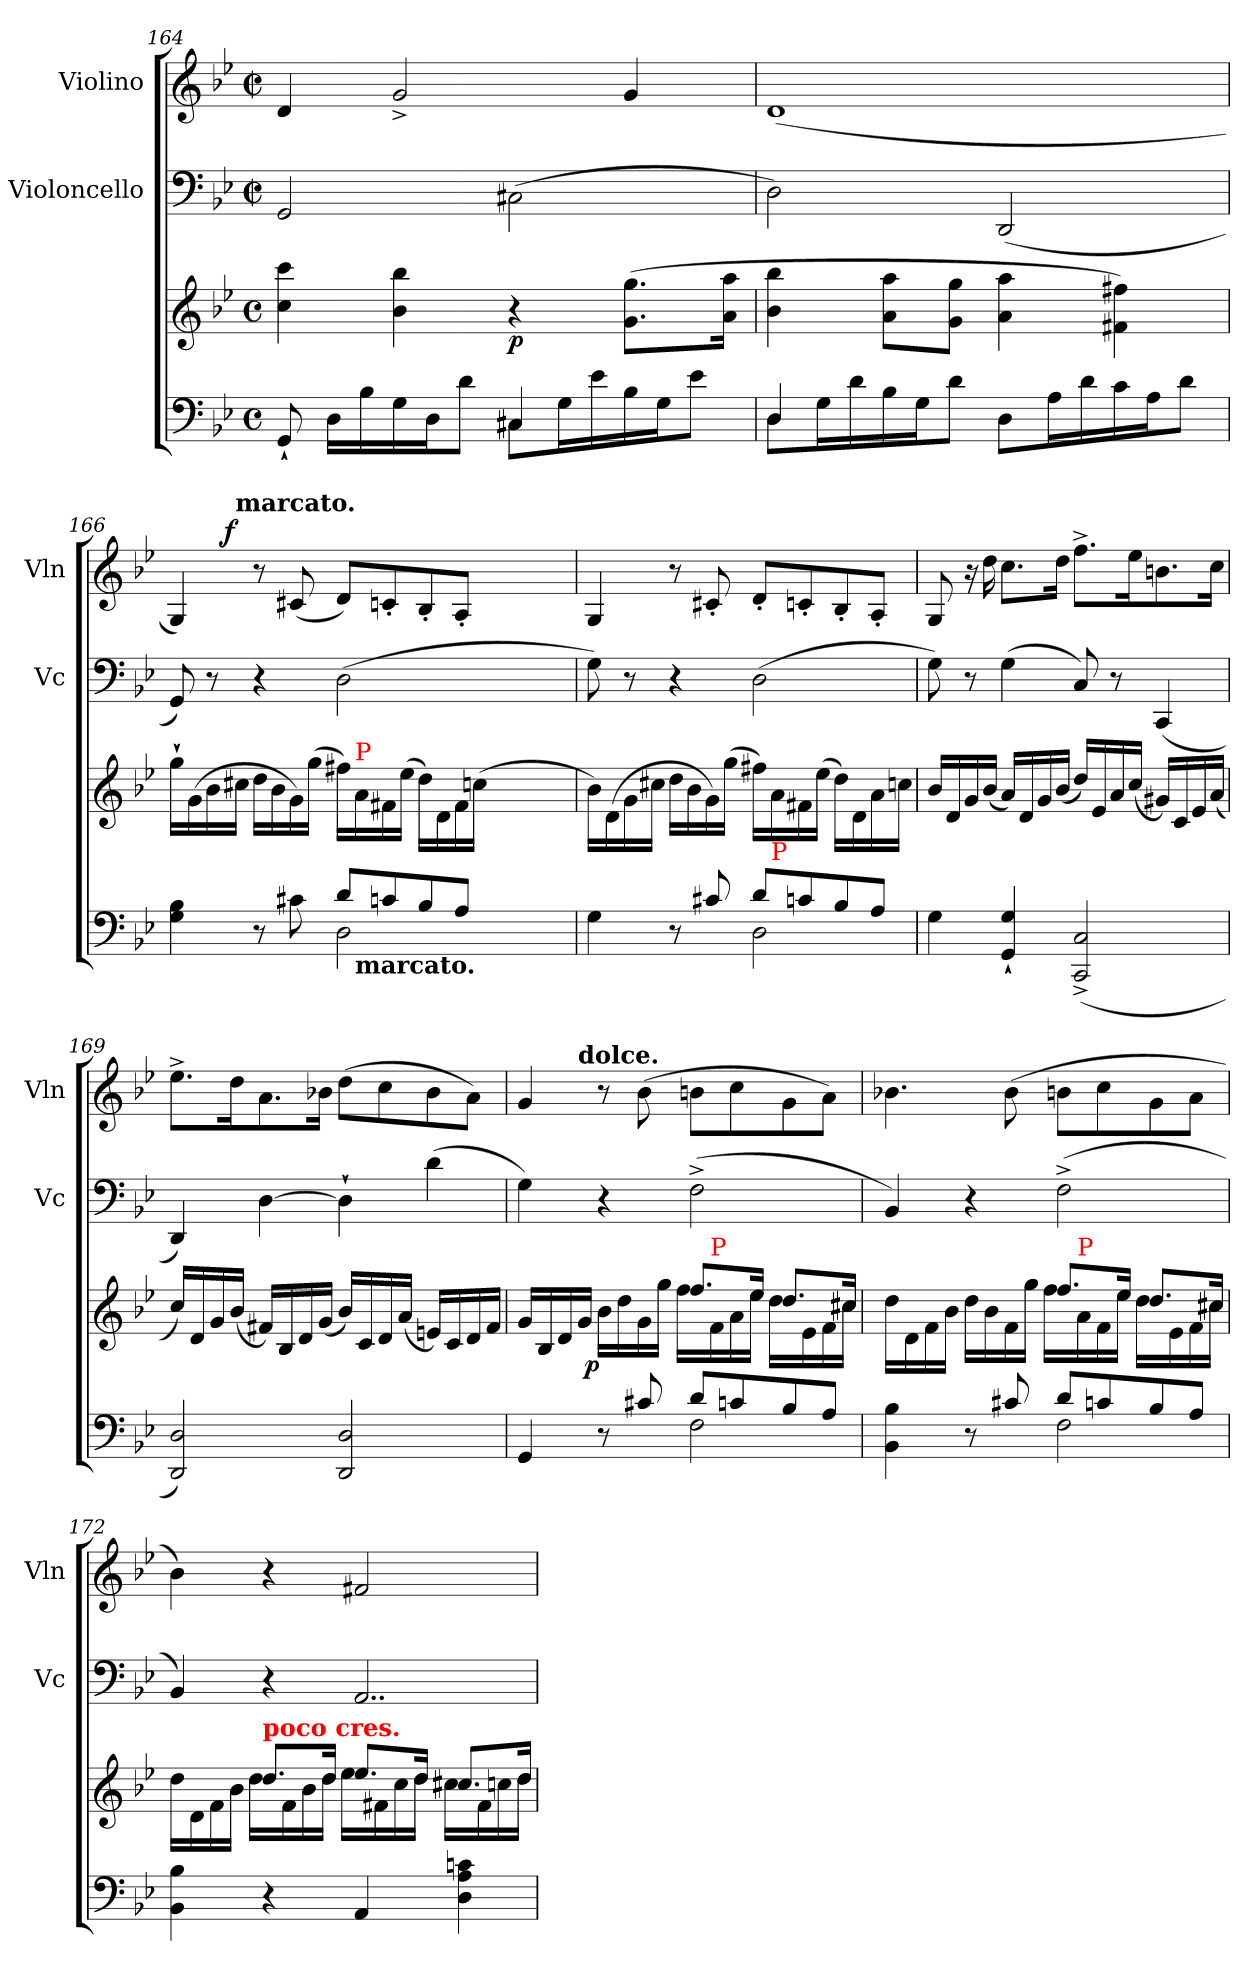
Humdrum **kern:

**kern	**kern	**dynam	**kern	**kern	**dynam
*part3	*part3	*part3	*part2	*part1	*part1
*staff4	*staff3	*staff3/4	*staff2	*staff1	*staff1
*	*	*	*I"Violoncello	*I"Violino	*
*	*	*	*I'Vc	*I'Vln	*
*clefF4	*clefG2	*	*clefF4	*clefG2	*
*k[b-e-]	*k[b-e-]	*	*k[b-e-]	*k[b-e-]	*
*g:	*g:	*	*g:	*g:	*
*M4/4	*M4/4	*	*M2/2	*M2/2	*
*met(c)	*met(c)	*	*met(c|)	*met(c|)	*
=164	=164	=164	=164	=164	=164
*^	*	*	*	*	*
8GG`	8ryy	4ccc 4cc	.	2GG	4d	.
4.ryy	16DLL	.	.	.	.	.
.	16B-	.	.	.	.	.
.	16G	4bb- 4b-	.	.	2g^<	.
.	16DJ	.	.	.	.	.
.	8dJ	.	.	.	.	.
!	!	!	!LO:DY:b	!	!	!
4C#X	8C#XL	4r	p	(>2C#X\	.	.
.	16GL	.	.	.	.	.
.	16e-	.	.	.	.	.
4ryy	16B-	(>8.gg 8.gL	.	.	4g	.
.	16GJ	.	.	.	.	.
.	8e-J	.	.	.	.	.
.	.	16aa 16aJk	.	.	.	.
=165	=165	=165	=165	=165	=165	=165
4D	8DL	4bb- 4b-	.	2D)	(<1d	.
.	16GL	.	.	.	.	.
.	16d	.	.	.	.	.
4ryy	16B-	8aa 8aL	.	.	.	.
.	16GJ	.	.	.	.	.
.	8dJ	8gg 8gJ	.	.	.	.
4ryy	8DL	4aa 4a	.	(<2DD	.	.
.	16AL	.	.	.	.	.
.	16d	.	.	.	.	.
4ryy	16c	4ff#X 4f#X)	.	.	.	.
.	16AJ	.	.	.	.	.
.	8dJ	.	.	.	.	.
=166	=166	=166	=166	=166	=166	=166
*	*^	*	*	*	*^	*
4ryy	4B- 4G	2ryy	16gg`LL	.	8GG)	4G)	8.ryy	.
.	.	.	(>16g	.	.	.	.	.
.	.	.	16b-	.	8r	.	.	.
!	!	!	!	!	!	!	!LO:TX:a:B:t=marcato.	!
!	!	!	!	!	!	!	!	!LO:DY:a:rj
.	.	.	16cc#XJJ	.	.	.	1ryy	f
8r	4ryy	.	16ddLL	.	4r	8r	.	.
.	.	.	16b-	.	.	.	.	.
8c#X	.	.	16g)	.	.	(<8c#X	.	.
.	.	.	(>16ggJJ	.	.	.	.	.
8dL	2D	16ryy	16ff#XLL)	.	(>2D	8dL)	.	.
!	!	!	!LO:TX:a:color=red:t=P	!	!	!	!	!
!	!	!LO:TX:b:B:t=marcato.	!	!	!	!	!	!
.	.	2..ryy	16a	.	.	.	.	.
8cn	.	.	16f#X	.	.	8cn'<	.	.
.	.	.	(>16ee-JJ	.	.	.	.	.
8B-	.	.	16dd\LL)	.	.	8B-'<	.	.
.	.	.	16d	.	.	.	.	.
8AJ	.	.	16f#	.	.	8A'<J	.	.
.	.	.	(>16ccnJJ	.	.	.	.	.
4..ryy	4ryy	.	4..ryy	.	4..ryy	4..ryy	.	.
.	.	.	.	.	.	.	4ryy	.
.	8.ryy	.	.	.	.	.	.	.
*	*v	*v	*	*	*	*v	*v	*
=167	=167	=167	=167	=167	=167	=167
4ryy	4G	16b-\LL)	.	8G)	4G	.
.	.	(>16d	.	.	.	.
.	.	16g	.	8r	.	.
.	.	16cc#XJJ	.	.	.	.
8r	4ryy	16ddLL	.	4r	8r	.
.	.	16b-	.	.	.	.
8c#X/	.	16g)	.	.	8c#X'<	.
.	.	(>16ggJJ	.	.	.	.
8dL	2D	16ff#XLL)	.	(>2D	8d'<L	.
!	!	!LO:TX:b:color=red:t=P	!	!	!	!
.	.	16a	.	.	.	.
8cn	.	16f#X	.	.	8cn'<	.
.	.	(>16ee-JJ	.	.	.	.
8B-	.	16dd\LL)	.	.	8B-'<	.
.	.	16d	.	.	.	.
8AJ	.	16a	.	.	8A'<J	.
.	.	16ccnJJ	.	.	.	.
*v	*v	*	*	*	*	*
=168	=168	=168	=168	=168	=168
4G	16b-LL	.	8G)	8G	.
.	16d	.	.	.	.
.	16g	.	8r	16r	.
.	(<16b-JJ	.	.	16dd	.
4G`< 4GG`<	16aLL)	.	(>4G	8.ccL	.
.	16d	.	.	.	.
.	16g	.	.	.	.
.	(<16b-JJ	.	.	16ddJk	.
(<2C^> 2CC^>	16ddLL)	.	8C)	8.ff^<L	.
.	16e-	.	.	.	.
.	16a	.	8r	.	.
.	(<16ccJJ	.	.	16ee-k	.
.	16g#XLL)	.	(<4CC	8.bn	.
.	16c	.	.	.	.
.	16e-	.	.	.	.
.	(<16aJJ	.	.	16ccJk	.
=169	=169	=169	=169	=169	=169
2D 2DD)	16ccLL)	.	4DD)	8.ee-^<L	.
.	16d	.	.	.	.
.	16g	.	.	.	.
.	(<16b-JJ	.	.	16ddk	.
.	16f#XLL)	.	[4D	8.a	.
.	16B-	.	.	.	.
.	16d	.	.	.	.
.	(<16gJJ	.	.	16b-XJk	.
2D 2DD	16b-LL)	.	4D`>]	(>8ddL	.
.	16c	.	.	.	.
.	16d	.	.	8cc	.
.	(<16aJJ	.	.	.	.
.	16enLL)	.	(4d	8b-	.
.	16c	.	.	.	.
.	16d	.	.	8aJ)	.
.	16f#JJ	.	.	.	.
=170	=170	=170	=170	=170	=170
*^	*^	*	*	*^	*
4GG	2ryy	16g/LL	4ryy	.	4G)	4g	8.ryy	.
.	.	16B-	.	.	.	.	.	.
.	.	16d	.	.	.	.	.	.
!	!	!	!	!	!	!	!LO:TX:a:B:t=dolce.	!
.	.	16gJJ	.	.	.	.	2ryy	.
!	!	!	!	!LO:DY:b:rj	!	!	!	!
8r	.	4ryy	16b-LL	p	4r	8r	.	.
.	.	.	16dd	.	.	.	.	.
8c#X/	.	.	16g	.	.	(>8b-	.	.
.	.	.	16ggJJ	.	.	.	.	.
8dL	2F	8.ffL	16ffLL	.	(>2F^<	8bn\L	.	.
!	!	!	!LO:TX:a:color=red:t=P	!	!	!	!	!
.	.	.	16f	.	.	.	.	.
8cn	.	.	16a	.	.	8cc\	.	.
.	.	16ee-Jk	16ee-JJ	.	.	.	4ryy	.
8B-	.	8.ddL	16ddLL	.	.	8g\	.	.
.	.	.	16e-	.	.	.	.	.
8AJ	.	.	16f	.	.	8a\J)	.	.
.	.	16cc#XJk	16cc#XJJ	.	.	.	16ryy	.
*	*	*	*	*	*	*v	*v	*
=171	=171	=171	=171	=171	=171	=171	=171
4ryy	4B- 4BB-	2ryy	16dd\LL	.	4BB-)	4.b-X	.
.	.	.	16d\	.	.	.	.
.	.	.	16f\	.	.	.	.
.	.	.	16b-\JJ	.	.	.	.
8r	4ryy	.	16ddLL	.	4r	.	.
.	.	.	16b-	.	.	.	.
8c#X/	.	.	16f	.	.	(>8b-	.
.	.	.	16ggJJ	.	.	.	.
8dL	2F	8.ffL	16ffLL	.	(>2F^<	8bn\L	.
!	!	!	!LO:TX:a:color=red:t=P	!	!	!	!
.	.	.	16a	.	.	.	.
8cn	.	.	16f	.	.	8cc\	.
.	.	16ee-Jk	16ee-JJ	.	.	.	.
8B-	.	8.ddL	16ddLL	.	.	8g\	.
.	.	.	16e-	.	.	.	.
8AJ	.	.	16f	.	.	8a\J	.
.	.	16cc#XJk	16cc#XJJ	.	.	.	.
*v	*v	*	*	*	*	*	*
=172	=172	=172	=172	=172	=172	=172
4B- 4BB-	4ryy	16dd\LL	.	4BB-)	4b-)	.
.	.	16d\	.	.	.	.
.	.	16f\	.	.	.	.
.	.	16b-\JJ	.	.	.	.
!	!LO:TX:a:B:color=red:t=poco cres.	!	!	!	!	!
4r	8.ddL	16ddLL	.	4r	4r	.
.	.	16f	.	.	.	.
.	.	16b-	.	.	.	.
.	16ddJk	16ddJJ	.	.	.	.
!	!	!	!	!LO:N:vis=2..	!	!
4AA	8.ee-L	16ee-LL	.	2AA	2f#X	.
.	.	16f#X	.	.	.	.
.	.	16cc	.	.	.	.
.	16ddJk	16ddJJ	.	.	.	.
4cn 4A 4D	8.cc#XL	16cc#XLL	.	.	.	.
.	.	16f#	.	.	.	.
.	.	16ccn	.	.	.	.
.	16ddJk	16ddJJ	.	.	.	.
*	*v	*v	*	*	*	*
=	=	=	=	=	=
*-	*-	*-	*-	*-	*-
